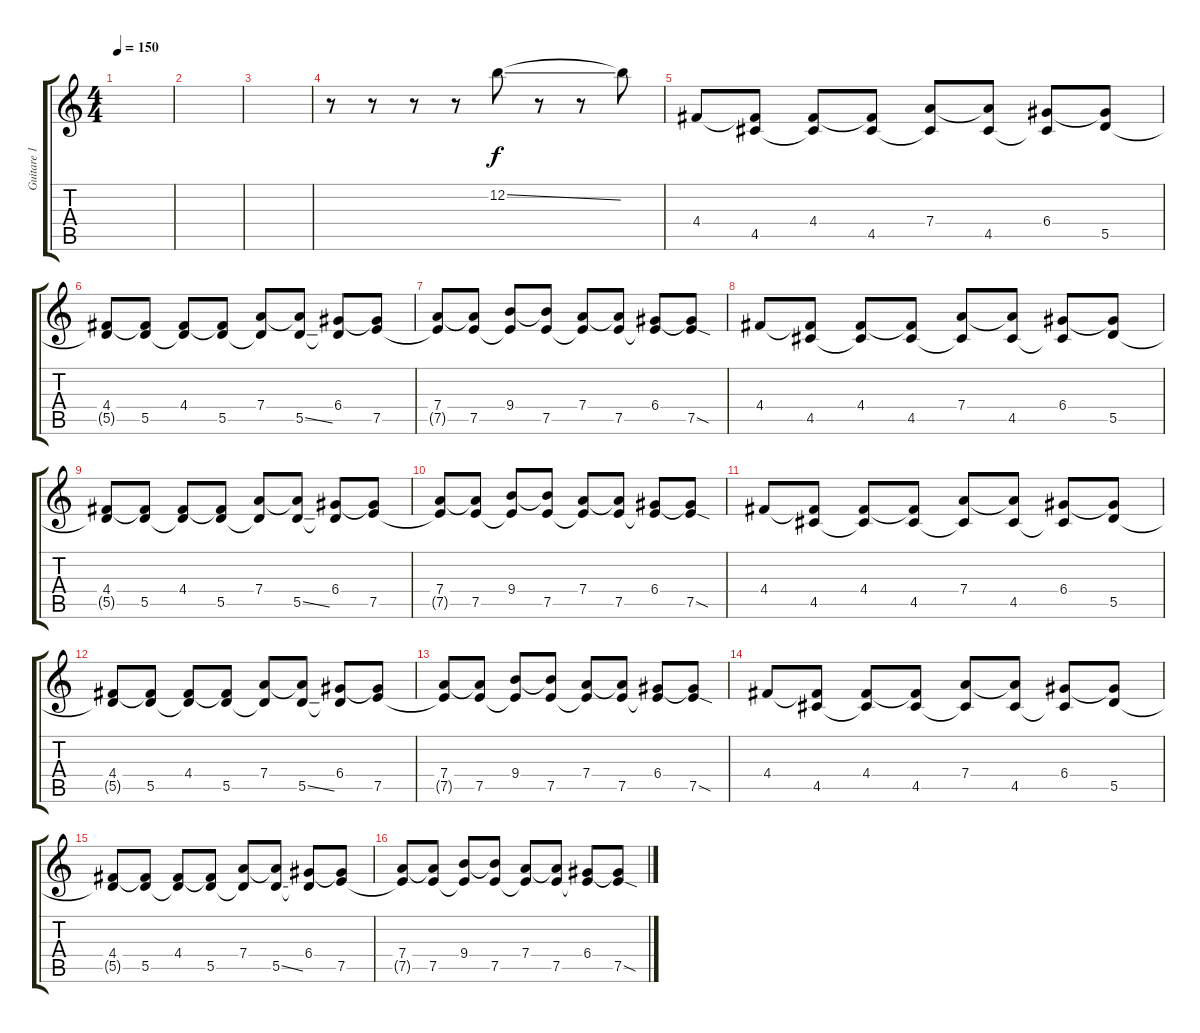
\track ("Guitare 1" "Guitare 1") {instrument distortionguitar}
\staff {score tabs}
\tuning (E4 B3 G3 D3 A2 E2) {hide}
\ts (4 4)
\tempo 150
\clef g2
\ks c
|
|
|
r.8{instrument guitarharmonics} r.8 r.8 r.8 12.2{ss}.8 r.8 r.8 12.2{t}.8 |
4.4.8{instrument distortionguitar} (4.4{t} 4.5).8 (4.4 4.5{t}).8 (4.4{t} 4.5).8 (7.4 4.5{t}).8 (7.4{t} 4.5).8 (6.4 4.5{t}).8 (6.4{t} 5.5).8 |
(4.4 5.5{t}).8 (4.4{t} 5.5).8 (4.4 5.5{t}).8 (4.4{t} 5.5).8 (7.4 5.5{t}).8 (7.4{t} 5.5{ss}).8 (6.4 5.5{t}).8 (6.4{t} 7.5).8 |
(7.4 7.5{t}).8 (7.4{t} 7.5).8 (9.4 7.5{t}).8 (9.4{t} 7.5).8 (7.4 7.5{t}).8 (7.4{t} 7.5).8 (6.4 7.5{t}).8 (6.4{t} 7.5{sod}).8 |
4.4.8 (4.4{t} 4.5).8 (4.4 4.5{t}).8 (4.4{t} 4.5).8 (7.4 4.5{t}).8 (7.4{t} 4.5).8 (6.4 4.5{t}).8 (6.4{t} 5.5).8 |
(4.4 5.5{t}).8 (4.4{t} 5.5).8 (4.4 5.5{t}).8 (4.4{t} 5.5).8 (7.4 5.5{t}).8 (7.4{t} 5.5{ss}).8 (6.4 5.5{t}).8 (6.4{t} 7.5).8 |
(7.4 7.5{t}).8 (7.4{t} 7.5).8 (9.4 7.5{t}).8 (9.4{t} 7.5).8 (7.4 7.5{t}).8 (7.4{t} 7.5).8 (6.4 7.5{t}).8 (6.4{t} 7.5{sod}).8 |
4.4.8 (4.4{t} 4.5).8 (4.4 4.5{t}).8 (4.4{t} 4.5).8 (7.4 4.5{t}).8 (7.4{t} 4.5).8 (6.4 4.5{t}).8 (6.4{t} 5.5).8 |
(4.4 5.5{t}).8 (4.4{t} 5.5).8 (4.4 5.5{t}).8 (4.4{t} 5.5).8 (7.4 5.5{t}).8 (7.4{t} 5.5{ss}).8 (6.4 5.5{t}).8 (6.4{t} 7.5).8 |
(7.4 7.5{t}).8 (7.4{t} 7.5).8 (9.4 7.5{t}).8 (9.4{t} 7.5).8 (7.4 7.5{t}).8 (7.4{t} 7.5).8 (6.4 7.5{t}).8 (6.4{t} 7.5{sod}).8 |
4.4.8 (4.4{t} 4.5).8 (4.4 4.5{t}).8 (4.4{t} 4.5).8 (7.4 4.5{t}).8 (7.4{t} 4.5).8 (6.4 4.5{t}).8 (6.4{t} 5.5).8 |
(4.4 5.5{t}).8 (4.4{t} 5.5).8 (4.4 5.5{t}).8 (4.4{t} 5.5).8 (7.4 5.5{t}).8 (7.4{t} 5.5{ss}).8 (6.4 5.5{t}).8 (6.4{t} 7.5).8 |
(7.4 7.5{t}).8 (7.4{t} 7.5).8 (9.4 7.5{t}).8 (9.4{t} 7.5).8 (7.4 7.5{t}).8 (7.4{t} 7.5).8 (6.4 7.5{t}).8 (6.4{t} 7.5{sod}).8
